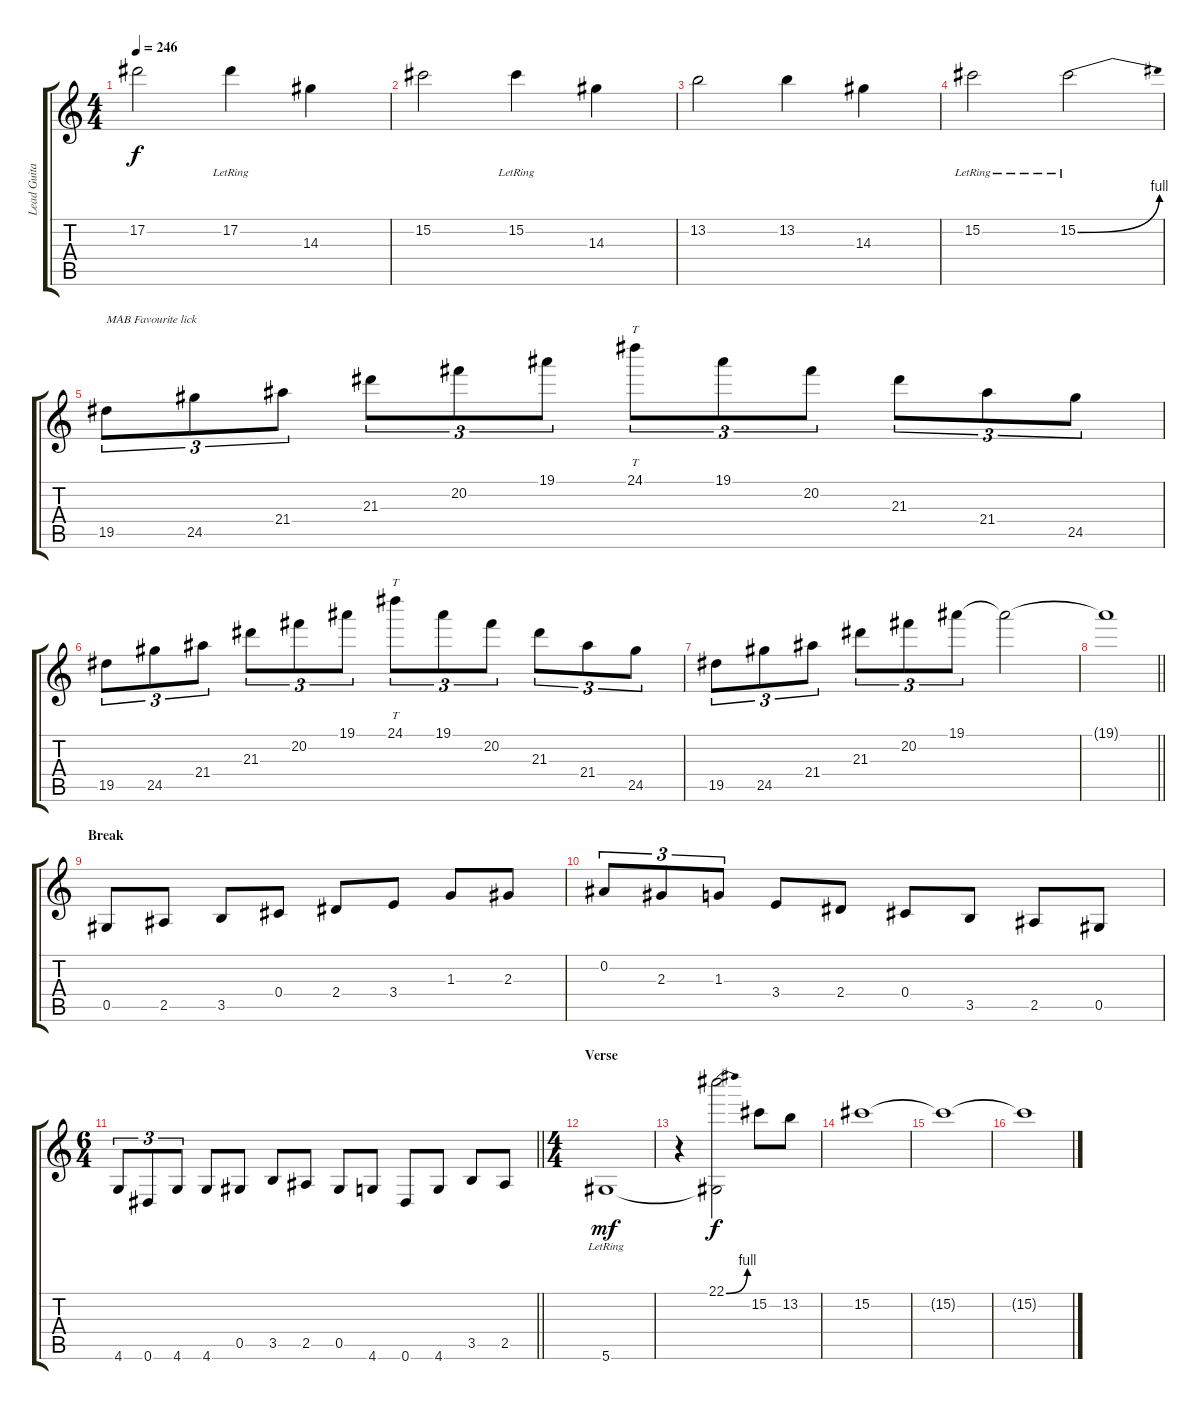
\track ("Lead Guitar" "Lead Guita") {instrument distortionguitar}
\staff {score tabs}
\tuning (Eb4 Bb3 Gb3 Db3 Ab2 Eb2) {hide}
\ts (4 4)
\tempo 246
\clef g2
\ks c
17.2.2{dy f} 17.2{lr}.4 14.3.4 |
15.2.2 15.2{lr}.4 14.3.4 |
13.2.2 13.2.4 14.3.4 |
15.2{lr}.2 15.2{be (bend 0 0 60 4) lr}.2 |
19.5.8{tu (3 2) txt "MAB Favourite lick"} 24.5.8{tu (3 2)} 21.4.8{tu (3 2)} 21.3.8{tu (3 2)} 20.2.8{tu (3 2)} 19.1.8{tu (3 2)} 24.1.8{tt tu (3 2)} 19.1.8{tu (3 2)} 20.2.8{tu (3 2)} 21.3.8{tu (3 2)} 21.4.8{tu (3 2)} 24.5.8{tu (3 2)} |
19.5.8{tu (3 2)} 24.5.8{tu (3 2)} 21.4.8{tu (3 2)} 21.3.8{tu (3 2)} 20.2.8{tu (3 2)} 19.1.8{tu (3 2)} 24.1.8{tt tu (3 2)} 19.1.8{tu (3 2)} 20.2.8{tu (3 2)} 21.3.8{tu (3 2)} 21.4.8{tu (3 2)} 24.5.8{tu (3 2)} |
19.5.8{tu (3 2)} 24.5.8{tu (3 2)} 21.4.8{tu (3 2)} 21.3.8{tu (3 2)} 20.2.8{tu (3 2)} 19.1.8{tu (3 2)} 19.1{t}.2 |
\barLineRight lightlight
19.1{t}.1 |
\section ("" "Break")
0.5.8 2.5.8 3.5.8 0.4.8 2.4.8 3.4.8 1.3.8 2.3.8 |
0.2.8{tu (3 2)} 2.3.8{tu (3 2)} 1.3.8{tu (3 2)} 3.4.8 2.4.8 0.4.8 3.5.8 2.5.8 0.5.8 |
\ts (6 4)
\barLineRight lightlight
4.6.8{tu (3 2)} 0.6.8{tu (3 2)} 4.6.8{tu (3 2)} 4.6.8 0.5.8 3.5.8 2.5.8 0.5.8 4.6.8 0.6.8 4.6.8 3.5.8 2.5.8 |
\ts (4 4)
\section ("" "Verse")
5.6{lr}.1{dy mf} |
r.4 (22.1{be (bend 0 0 60 4)} 5.6{t}).2{dy f} 15.2.8 13.2.8 |
15.2.1 |
15.2{t}.1 |
15.2{t}.1
